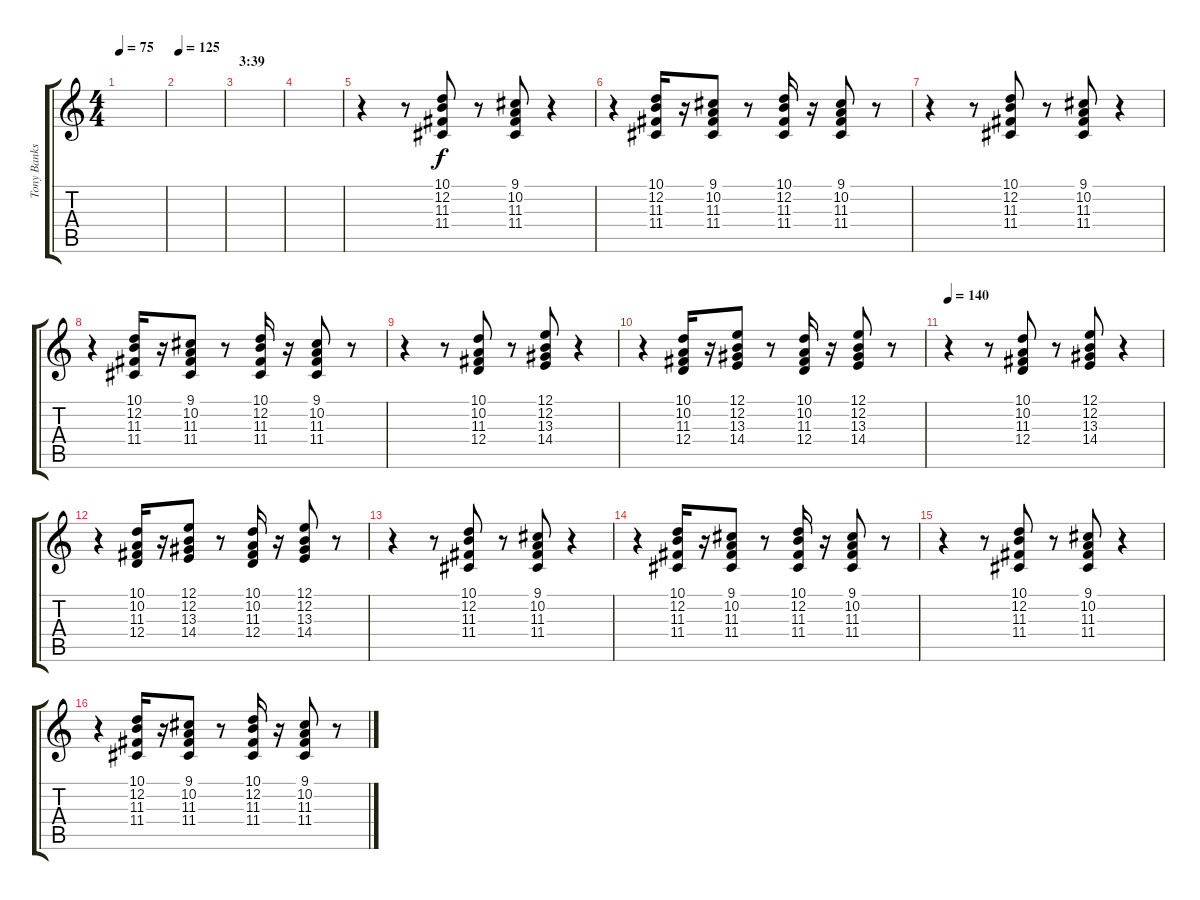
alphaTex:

\track ("Tony Banks (organ)" "Tony Banks") {instrument drawbarorgan}
\staff {score tabs}
\tuning (E4 B3 G3 D3 A2 E2) {hide}
\ts (4 4)
\tempo 75
\clef g2
\ks c
|
\tempo 125
|
\section ("" "3:39")
|
|
r.4 r.8 (10.1 12.2 11.3 11.4).8 r.8 (9.1 10.2 11.3 11.4).8 r.4 |
r.4 (10.1 12.2 11.3 11.4).16 r.16 (9.1 10.2 11.3 11.4).8 r.8 (10.1 12.2 11.3 11.4).16 r.16 (9.1 10.2 11.3 11.4).8 r.8 |
r.4 r.8 (10.1 12.2 11.3 11.4).8 r.8 (9.1 10.2 11.3 11.4).8 r.4 |
r.4 (10.1 12.2 11.3 11.4).16 r.16 (9.1 10.2 11.3 11.4).8 r.8 (10.1 12.2 11.3 11.4).16 r.16 (9.1 10.2 11.3 11.4).8 r.8 |
r.4 r.8 (10.1 10.2 11.3 12.4).8 r.8 (12.1 12.2 13.3 14.4).8 r.4 |
r.4 (10.1 10.2 11.3 12.4).16 r.16 (12.1 12.2 13.3 14.4).8 r.8 (10.1 10.2 11.3 12.4).16 r.16 (12.1 12.2 13.3 14.4).8 r.8 |
\tempo 140
r.4 r.8 (10.1 10.2 11.3 12.4).8 r.8 (12.1 12.2 13.3 14.4).8 r.4 |
r.4 (10.1 10.2 11.3 12.4).16 r.16 (12.1 12.2 13.3 14.4).8 r.8 (10.1 10.2 11.3 12.4).16 r.16 (12.1 12.2 13.3 14.4).8 r.8 |
r.4 r.8 (10.1 12.2 11.3 11.4).8 r.8 (9.1 10.2 11.3 11.4).8 r.4 |
r.4 (10.1 12.2 11.3 11.4).16 r.16 (9.1 10.2 11.3 11.4).8 r.8 (10.1 12.2 11.3 11.4).16 r.16 (9.1 10.2 11.3 11.4).8 r.8 |
r.4 r.8 (10.1 12.2 11.3 11.4).8 r.8 (9.1 10.2 11.3 11.4).8 r.4 |
r.4 (10.1 12.2 11.3 11.4).16 r.16 (9.1 10.2 11.3 11.4).8 r.8 (10.1 12.2 11.3 11.4).16 r.16 (9.1 10.2 11.3 11.4).8 r.8
